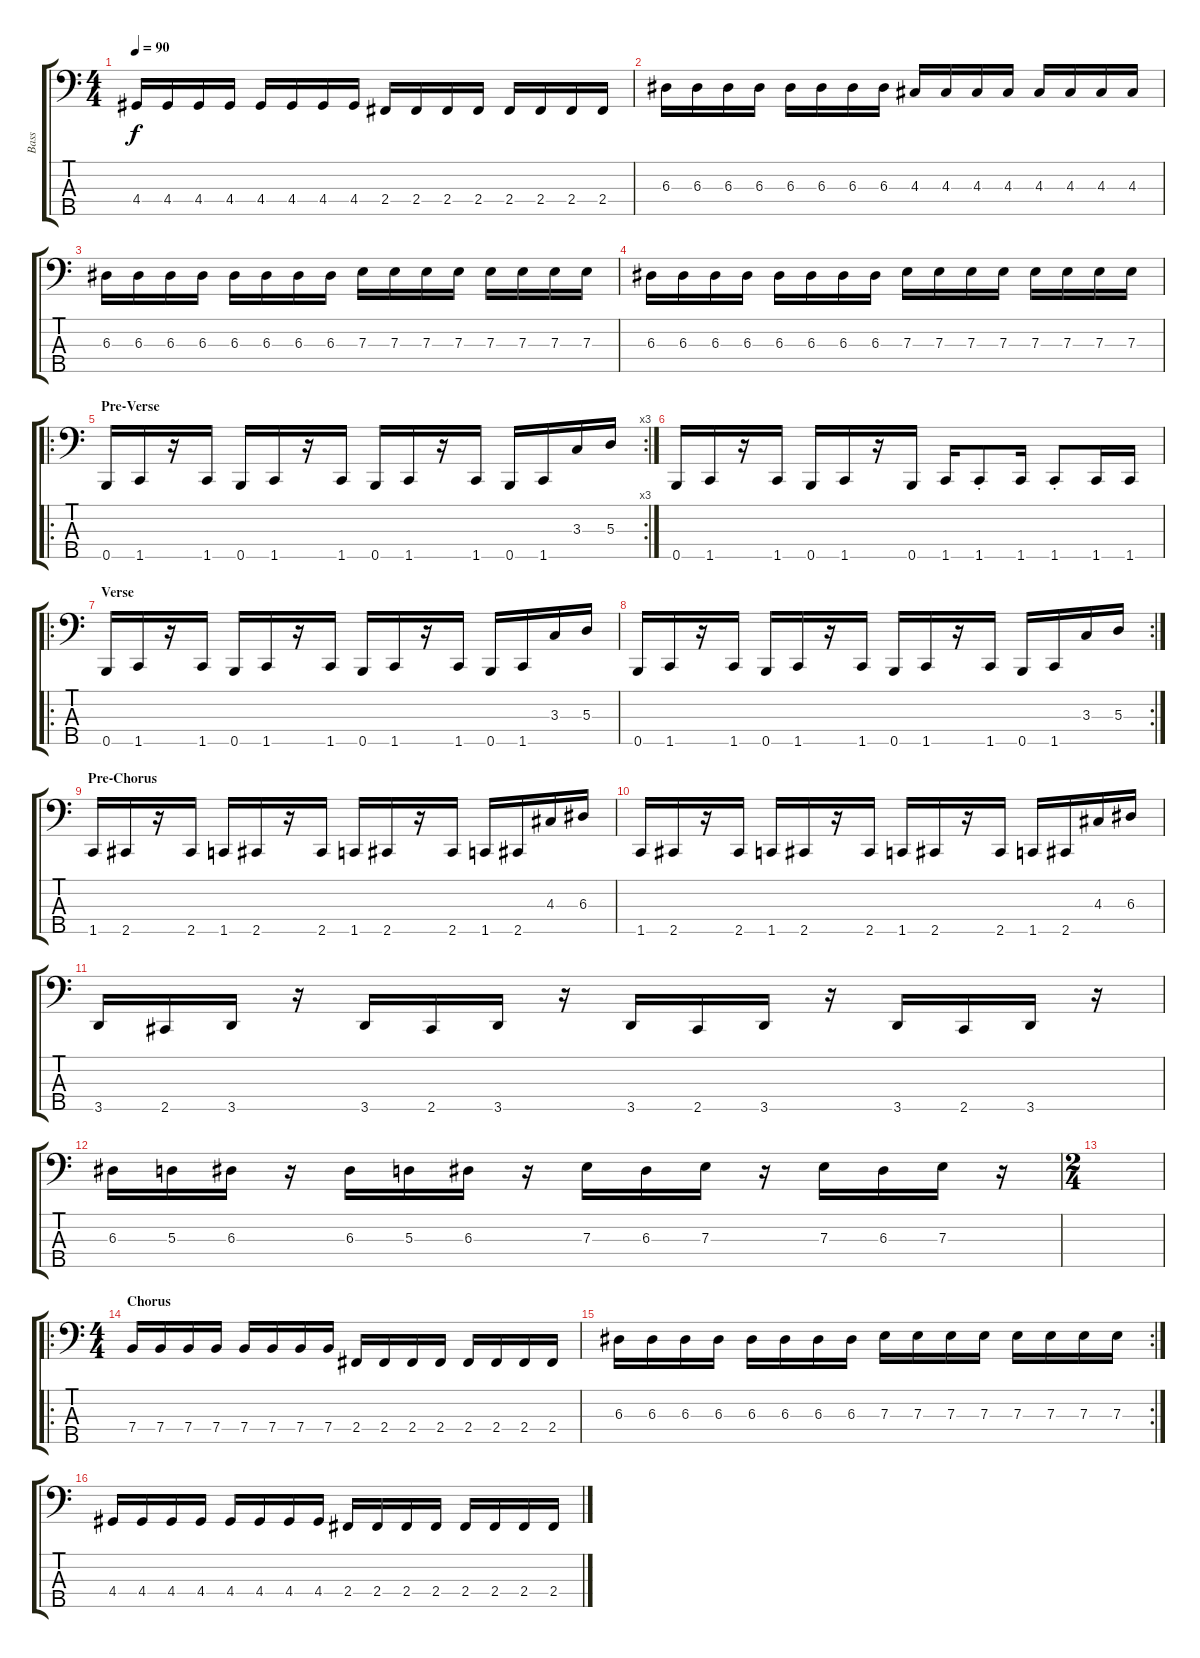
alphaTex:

\track ("Bass" "Bass") {instrument electricbasspick}
\staff {score tabs}
\tuning (G2 D2 A1 E1 B0) {hide}
\ts (4 4)
\tempo 90
\clef f4
\ks c
4.4.16{dy f} 4.4.16 4.4.16 4.4.16 4.4.16 4.4.16 4.4.16 4.4.16 2.4.16 2.4.16 2.4.16 2.4.16 2.4.16 2.4.16 2.4.16 2.4.16 |
6.3.16 6.3.16 6.3.16 6.3.16 6.3.16 6.3.16 6.3.16 6.3.16 4.3.16 4.3.16 4.3.16 4.3.16 4.3.16 4.3.16 4.3.16 4.3.16 |
6.3.16 6.3.16 6.3.16 6.3.16 6.3.16 6.3.16 6.3.16 6.3.16 7.3.16 7.3.16 7.3.16 7.3.16 7.3.16 7.3.16 7.3.16 7.3.16 |
6.3.16 6.3.16 6.3.16 6.3.16 6.3.16 6.3.16 6.3.16 6.3.16 7.3.16 7.3.16 7.3.16 7.3.16 7.3.16 7.3.16 7.3.16 7.3.16 |
\ro
\rc 3
\section ("" "Pre-Verse")
0.5.16 1.5.16 r.16 1.5.16 0.5.16 1.5.16 r.16 1.5.16 0.5.16 1.5.16 r.16 1.5.16 0.5.16 1.5.16 3.3.16 5.3.16 |
0.5.16 1.5.16 r.16 1.5.16 0.5.16 1.5.16 r.16 0.5.16 1.5.16 1.5{st}.8 1.5.16 1.5{st}.8 1.5.16 1.5.16 |
\ro
\section ("" "Verse")
0.5.16 1.5.16 r.16 1.5.16 0.5.16 1.5.16 r.16 1.5.16 0.5.16 1.5.16 r.16 1.5.16 0.5.16 1.5.16 3.3.16 5.3.16 |
\rc 2
0.5.16 1.5.16 r.16 1.5.16 0.5.16 1.5.16 r.16 1.5.16 0.5.16 1.5.16 r.16 1.5.16 0.5.16 1.5.16 3.3.16 5.3.16 |
\section ("" "Pre-Chorus")
1.5.16 2.5.16 r.16 2.5.16 1.5.16 2.5.16 r.16 2.5.16 1.5.16 2.5.16 r.16 2.5.16 1.5.16 2.5.16 4.3.16 6.3.16 |
1.5.16 2.5.16 r.16 2.5.16 1.5.16 2.5.16 r.16 2.5.16 1.5.16 2.5.16 r.16 2.5.16 1.5.16 2.5.16 4.3.16 6.3.16 |
3.5.16 2.5.16 3.5.16 r.16 3.5.16 2.5.16 3.5.16 r.16 3.5.16 2.5.16 3.5.16 r.16 3.5.16 2.5.16 3.5.16 r.16 |
6.3.16 5.3.16 6.3.16 r.16 6.3.16 5.3.16 6.3.16 r.16 7.3.16 6.3.16 7.3.16 r.16 7.3.16 6.3.16 7.3.16 r.16 |
\ts (2 4)
|
\ro
\ts (4 4)
\section ("" "Chorus")
7.4.16 7.4.16 7.4.16 7.4.16 7.4.16 7.4.16 7.4.16 7.4.16 2.4.16 2.4.16 2.4.16 2.4.16 2.4.16 2.4.16 2.4.16 2.4.16 |
\rc 2
6.3.16 6.3.16 6.3.16 6.3.16 6.3.16 6.3.16 6.3.16 6.3.16 7.3.16 7.3.16 7.3.16 7.3.16 7.3.16 7.3.16 7.3.16 7.3.16 |
4.4.16 4.4.16 4.4.16 4.4.16 4.4.16 4.4.16 4.4.16 4.4.16 2.4.16 2.4.16 2.4.16 2.4.16 2.4.16 2.4.16 2.4.16 2.4.16
